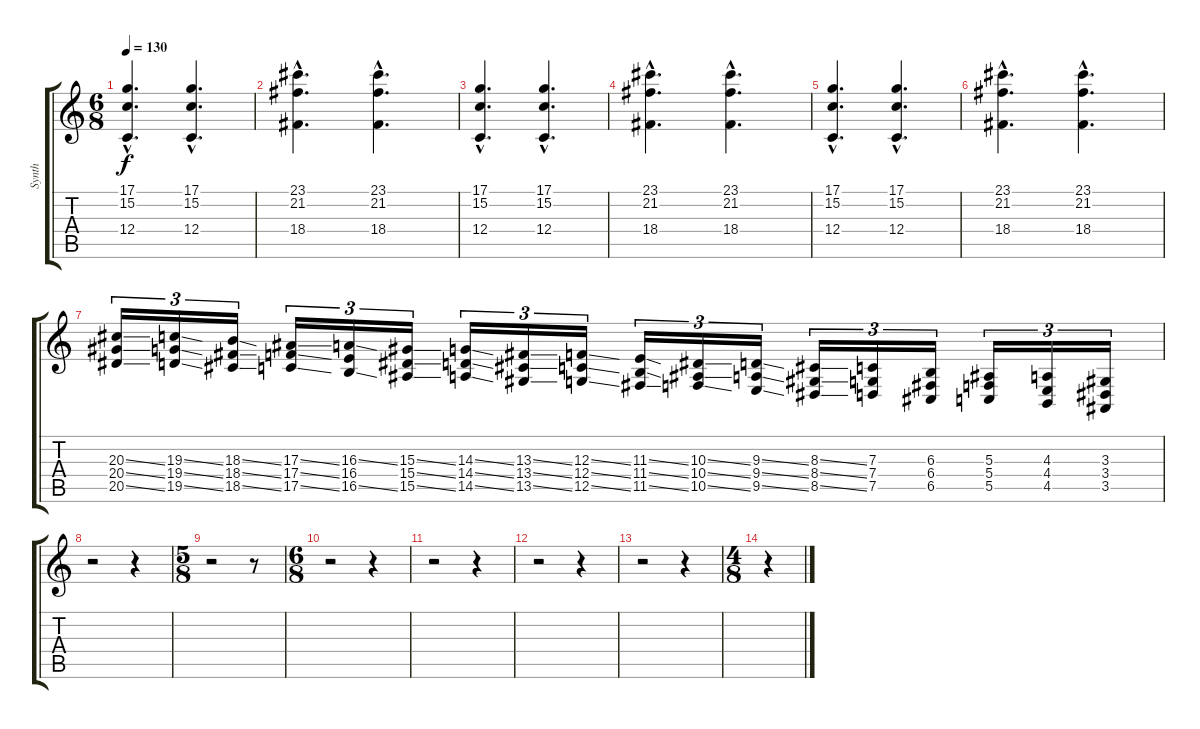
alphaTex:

\track ("Synth" "Synth") {instrument orchestrahit}
\staff {score tabs}
\tuning (D4 A3 F3 C3 G2 C2) {hide}
\ts (6 8)
\section ("" "")
\tempo 130
\clef g2
\ks c
(17.1{hac} 15.2{hac} 12.4{hac}).4{d dy f} (17.1{hac} 15.2{hac} 12.4{hac}).4{d} |
(23.1{hac} 21.2{hac} 18.4{hac}).4{d} (23.1{hac} 21.2{hac} 18.4{hac}).4{d} |
(17.1{hac} 15.2{hac} 12.4{hac}).4{d} (17.1{hac} 15.2{hac} 12.4{hac}).4{d} |
(23.1{hac} 21.2{hac} 18.4{hac}).4{d} (23.1{hac} 21.2{hac} 18.4{hac}).4{d} |
(17.1{hac} 15.2{hac} 12.4{hac}).4{d} (17.1{hac} 15.2{hac} 12.4{hac}).4{d} |
(23.1{hac} 21.2{hac} 18.4{hac}).4{d} (23.1{hac} 21.2{hac} 18.4{hac}).4{d} |
(20.3{ss} 20.4{ss} 20.5{ss}).16{tu (3 2) instrument guitarfretnoise} (19.3{ss} 19.4{ss} 19.5{ss}).16{tu (3 2)} (18.3{ss} 18.4{ss} 18.5{ss}).16{tu (3 2)} (17.3{ss} 17.4{ss} 17.5{ss}).16{tu (3 2)} (16.3{ss} 16.4 16.5{ss}).16{tu (3 2)} (15.3{ss} 15.4{ss} 15.5{ss}).16{tu (3 2)} (14.3{ss} 14.4{ss} 14.5{ss}).16{tu (3 2)} (13.3{ss} 13.4{ss} 13.5{ss}).16{tu (3 2)} (12.3{ss} 12.4{ss} 12.5{ss}).16{tu (3 2)} (11.3{ss} 11.4{ss} 11.5{ss}).16{tu (3 2)} (10.3{ss} 10.4{ss} 10.5{ss}).16{tu (3 2)} (9.3{ss} 9.4{ss} 9.5{ss}).16{tu (3 2)} (8.3{ss} 8.4{ss} 8.5{ss}).16{tu (3 2)} (7.3 7.4 7.5).16{tu (3 2)} (6.3 6.4 6.5).16{tu (3 2)} (5.3 5.4 5.5).16{tu (3 2)} (4.3 4.4 4.5).16{tu (3 2)} (3.3 3.4 3.5).16{tu (3 2)} |
r.2 r.4 |
\ts (5 8)
r.2 r.8 |
\ts (6 8)
r.2 r.4 |
r.2 r.4 |
r.2 r.4 |
r.2 r.4 |
\ts (4 8)
r.4
